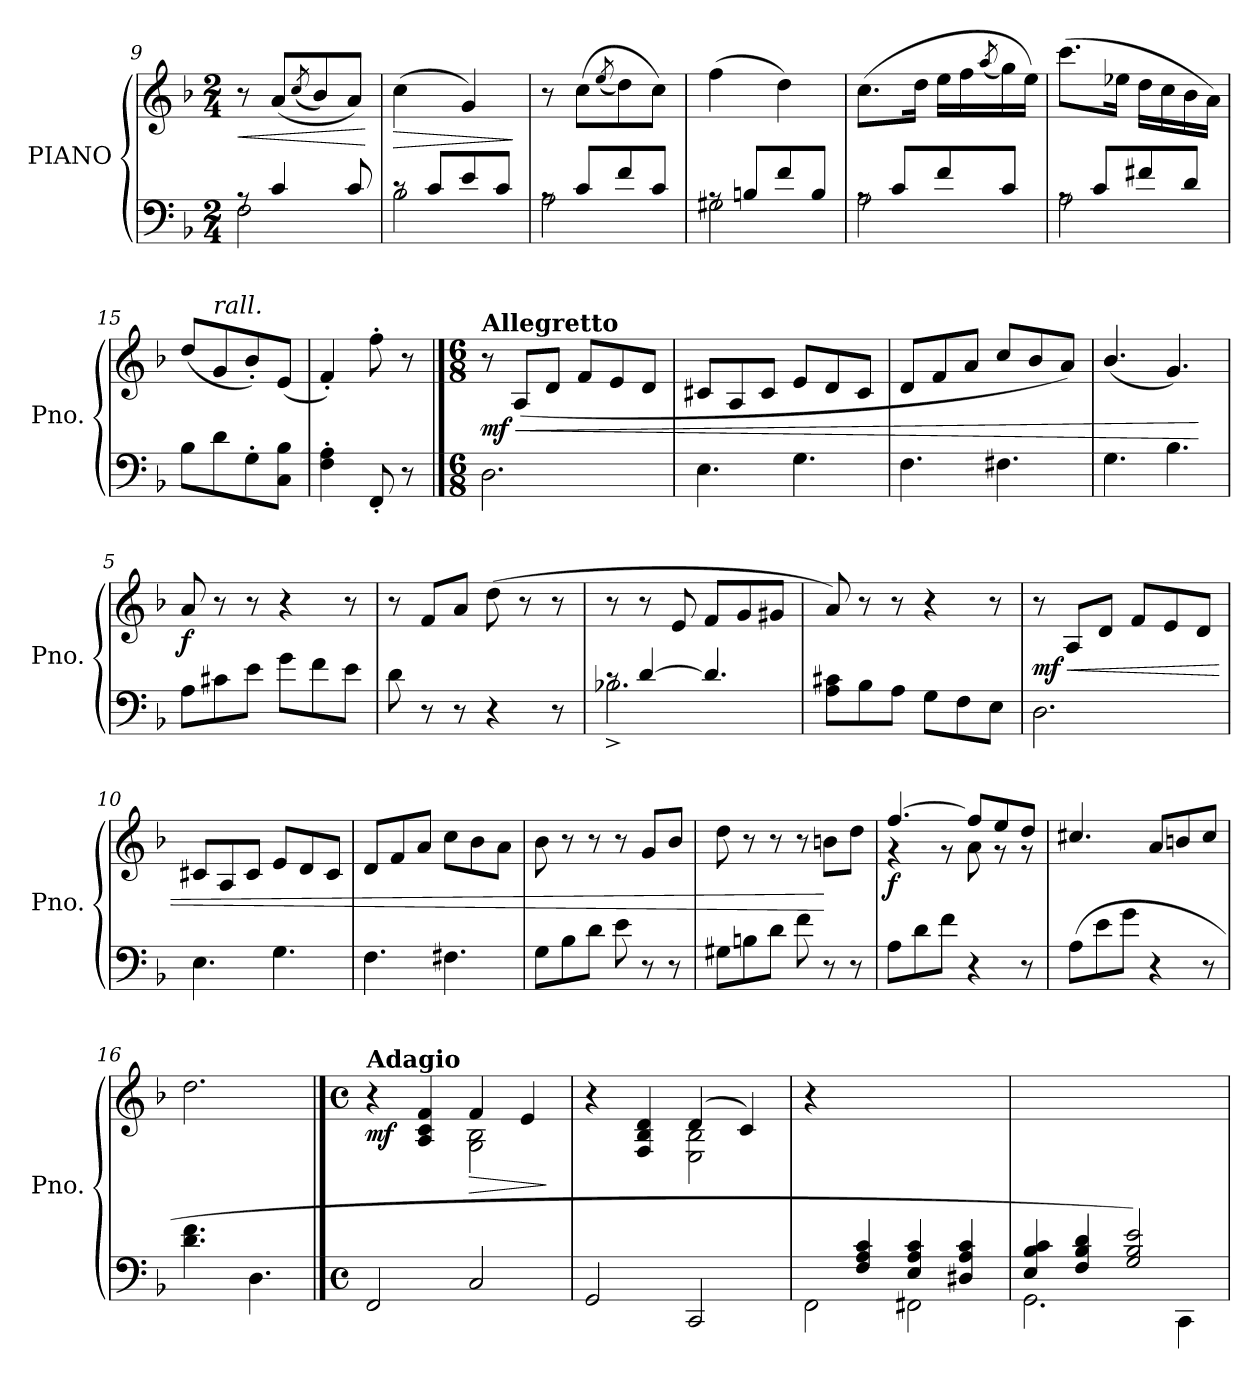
**kern	**kern	**dynam
*part1	*part1	*part1
*staff2	*staff1	*staff1/2
*I"PIANO	*	*
*I'Pno.	*	*
*clefF4	*clefG2	*
*k[b-]	*k[b-]	*
*M2/4	*M2/4	*
=9	=9	=9
*^	*	*
!	!	!	!LO:HP:b
8rA	2F\	8r	<
4c/	.	(<8a/L	.
.	.	(<8qcc/	.
.	.	8b-/)	.
8c/	.	8a/J)	.
*v	*v	*	*
.	.	[
=10	=10	=10
*^	*	*
!	!	!	!LO:HP:b
8rc	2B-\	(>4cc\	>
8c/L	.	.	.
8e/	.	4g/)	.
8c/J	.	.	.
*v	*v	*	*
.	.	]
!!LO:LB:g=z
=11	=11	=11
*^	*	*
8rA	2A\	8r	.
8c/L	.	(>8cc\L	.
.	.	(<8qee/	.
8f/	.	8dd\)	.
8c/J	.	8cc\J)	.
=12	=12	=12	=12
8rA	2G#X\	(>4ff\	.
8Bn/L	.	.	.
8f/	.	4dd\)	.
8B/J	.	.	.
=13	=13	=13	=13
8rA	2A\	(>8.cc\L	.
8c/L	.	.	.
.	.	16dd\Jk	.
8f/	.	16ee\LL	.
.	.	16ff\	.
.	.	(<8qaa/	.
8c/J	.	16gg\)	.
.	.	16ee\JJ)	.
=14	=14	=14	=14
8rA	2A\	(>8.ccc\L	.
8c/L	.	.	.
.	.	16ee-X\Jk	.
8f#X/	.	16dd\LL	.
.	.	16cc\	.
8d/J	.	16b-\	.
.	.	16a\JJ)	.
*v	*v	*	*
=15	=15	=15
8B-\L	(<8dd/L	.
!	!LO:TX:a:i:t=rall.	!
8d\	8g/	.
8G'\	8b-'/)	.
8C\ 8B-\J	(<8e/J	.
=16	=16	=16
4F\' 4A\'	4f'/)	.
8FF'/	8ff'\	.
8r	8r	.
!!LO:LB:g=z
==1	==1	==1
*M6/8	*M6/8	*
!	!LO:TX:a:B:t=Allegretto	!
!	!	!LO:HP:b
!	!	!LO:DY:n=1:b
2.D\	8r	< mf
.	(>8A/L	.
.	8d/J	.
.	8f/L	.
.	8e/	.
.	8d/J	.
=2	=2	=2
4.E\	8c#X/L	.
.	8A/	.
.	8c#/J	.
4.G\	8e/L	.
.	8d/	.
.	8c#/J	.
=3	=3	=3
4.F\	8d/L	.
.	8f/	.
.	8a/J	.
4.F#X\	8cc/L	.
.	8b-/	.
.	8a/J)	.
=4	=4	=4
4.G\	(<4.b-/	.
4.B-\	4.g/)	.
.	.	[
=5	=5	=5
!	!	!LO:DY:b
8A\L	8a/	f
8c#X\	8r	.
8e\J	8r	.
8g\L	4r	.
8f\	.	.
8e\J	8r	.
!!LO:LB:g=z
=6	=6	=6
(<8d\	8r	.
8r	8f/L	.
8r	8a/J	.
4r	(>8dd\	.
.	8r	.
8r	8r	.
=7	=7	=7
*^	*	*
8rc	2.B-X^\	8r	.
(>[4d/	.	8r	.
.	.	8e/	.
4.d/]	.	8f/L	.
.	.	8g/	.
.	.	8g#X/J	.
*v	*v	*	*
=8	=8	=8
8A\ 8c#X\L	8a/)	.
8B-\	8r	.
8A\J	8r	.
8G\L	4r	.
8F\	.	.
8E\J	8r	.
=9	=9	=9
!	!	!LO:HP:b
!	!	!LO:DY:n=1:b
2.D\	8r	< mf
.	8A/L	.
.	8d/J	.
.	8f/L	.
.	8e/	.
.	8d/J	.
=10	=10	=10
4.E\	8c#X/L	.
.	8A/	.
.	8c#/J	.
4.G\	8e/L	.
.	8d/	.
.	8c#/J	.
!!LO:LB:g=z
=11	=11	=11
4.F\	8d/L	.
.	8f/	.
.	8a/J	.
4.F#X\	8cc\L	.
.	8b-\	.
.	8a\J	.
=12	=12	=12
(>8G\L	8b-\)	.
8B-\	8r	.
8d\J	8r	.
8e\	8r	.
8r	8g/L	.
8r	8b-/J	.
=13	=13	=13
(>8G#X\L	8dd\)	.
8Bn\	8r	.
8d\J	8r	.
8f\	8r	.
8r	8bn\L	[
8r	8dd\J	.
=14	=14	=14
*	*^	*
!	!	!	!LO:DY:b
(>8A\L	[4.ff/)	4r	f
8d\	.	.	.
8f\J	.	8r	.
4r	8ff/L]	8a\	.
.	8ee/	8r	.
8r	8dd/J	8r	.
*	*v	*v	*
=15	=15	=15
(>8A\L	4.cc#X/	.
8e\	.	.
8g\J	.	.
4r	8a/L	.
.	8bn/	.
8r	8cc#/J)	.
=16	=16	=16
4.d\ 4.f\	2.dd\	.
4.D\	.	.
!!LO:PB:g=z
==1	==1	==1
*M4/4	*M4/4	*
*met(c)	*met(c)	*
*	*^	*
!	!LO:TX:a:B:t=Adagio	!	!
!	!	!	!LO:DY:b
2FF/	4r	4ryy	mf
.	4A/ 4c/ 4f/	4ryy	.
!	!	!	!LO:HP:b
2C/	4f/	2G\ 2B-\	>
.	4e/)	.	.
*	*v	*v	*
.	.	]
=2	=2	=2
*	*^	*
2GG/	4r	4ryy	.
.	4F/ 4B-/ 4d/	4ryy	.
2CC/	(>4d/	2E\ 2B-\	.
.	4c/)	.	.
*	*v	*v	*
=3	=3	=3
*^	*	*
4ryy	2FF\	4r	.
4F/ 4A/ 4c/	.	2.ryy	.
4E/ 4A/ 4c/	2FF#X\	.	.
4D#X/ 4A/ 4c/	.	.	.
=4	=4	=4	=4
4E/ 4B-/ 4c/	2.GG\	1ryy	.
4F/ 4B-/ 4d/	.	.	.
2G/ 2B-/ 2e/)	.	.	.
.	4CC\	.	.
*v	*v	*	*
=	=	=
*-	*-	*-
